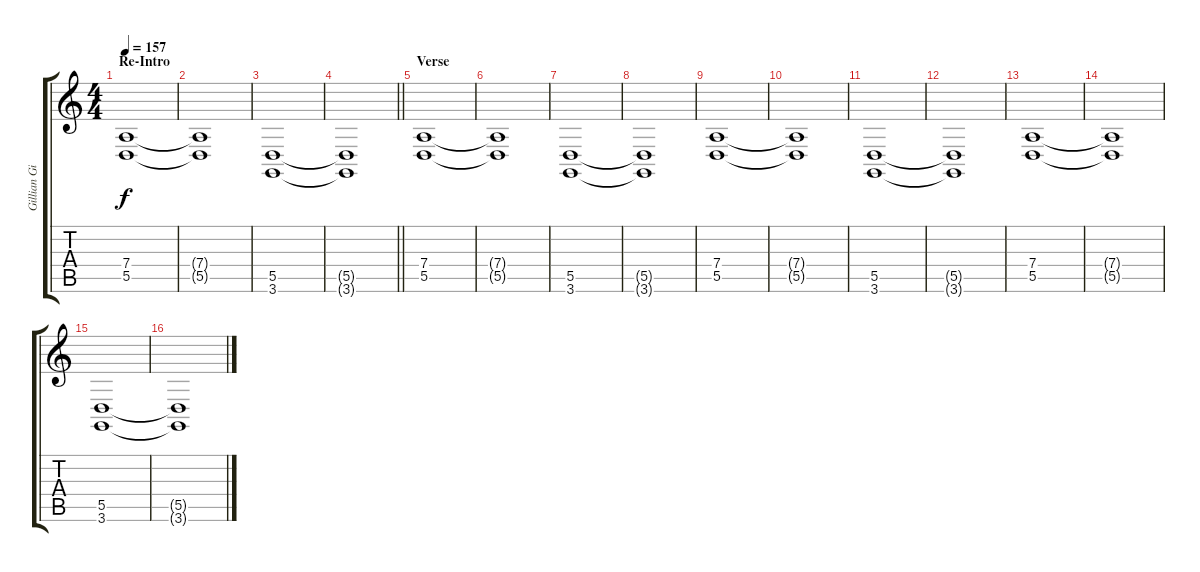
\track ("Gillian Gilbert" "Gillian Gi") {instrument stringensemble1}
\staff {score tabs}
\tuning (E4 B3 G3 D3 A2 E2) {hide}
\ts (4 4)
\section ("" "Re-Intro")
\tempo 157
\clef g2
\ks c
(7.4 5.5).1{dy f} |
(7.4{t} 5.5{t}).1 |
(5.5 3.6).1 |
\barLineRight lightlight
(5.5{t} 3.6{t}).1 |
\section ("" "Verse")
(7.4 5.5).1 |
(7.4{t} 5.5{t}).1 |
(5.5 3.6).1 |
(5.5{t} 3.6{t}).1 |
(7.4 5.5).1 |
(7.4{t} 5.5{t}).1 |
(5.5 3.6).1 |
(5.5{t} 3.6{t}).1 |
(7.4 5.5).1 |
(7.4{t} 5.5{t}).1 |
(5.5 3.6).1 |
(5.5{t} 3.6{t}).1
